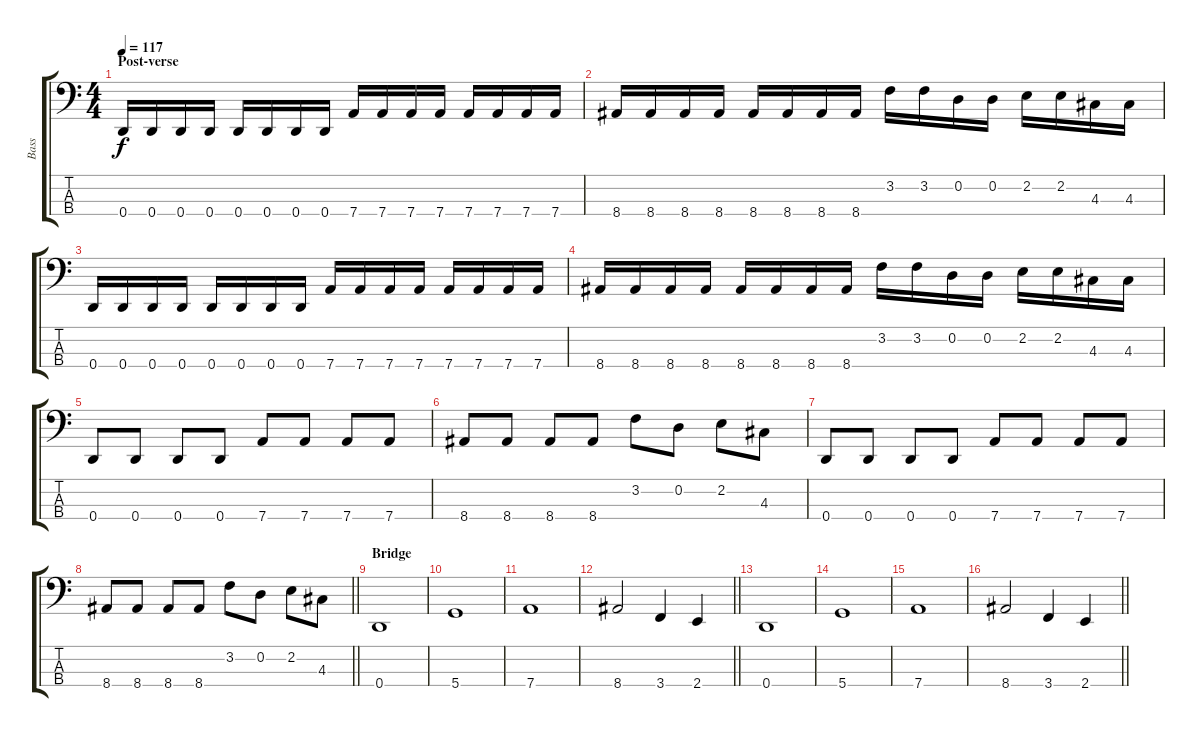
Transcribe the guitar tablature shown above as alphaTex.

\track ("Bass" "Bass") {instrument electricbassfinger}
\staff {score tabs}
\tuning (G2 D2 A1 D1) {hide}
\ts (4 4)
\section ("" "Post-verse")
\tempo 117
\clef f4
\ks c
0.4.16{dy f} 0.4.16 0.4.16 0.4.16 0.4.16 0.4.16 0.4.16 0.4.16 7.4.16 7.4.16 7.4.16 7.4.16 7.4.16 7.4.16 7.4.16 7.4.16 |
8.4.16 8.4.16 8.4.16 8.4.16 8.4.16 8.4.16 8.4.16 8.4.16 3.2.16 3.2.16 0.2.16 0.2.16 2.2.16 2.2.16 4.3.16 4.3.16 |
0.4.16 0.4.16 0.4.16 0.4.16 0.4.16 0.4.16 0.4.16 0.4.16 7.4.16 7.4.16 7.4.16 7.4.16 7.4.16 7.4.16 7.4.16 7.4.16 |
8.4.16 8.4.16 8.4.16 8.4.16 8.4.16 8.4.16 8.4.16 8.4.16 3.2.16 3.2.16 0.2.16 0.2.16 2.2.16 2.2.16 4.3.16 4.3.16 |
0.4.8 0.4.8 0.4.8 0.4.8 7.4.8 7.4.8 7.4.8 7.4.8 |
8.4.8 8.4.8 8.4.8 8.4.8 3.2.8 0.2.8 2.2.8 4.3.8 |
0.4.8 0.4.8 0.4.8 0.4.8 7.4.8 7.4.8 7.4.8 7.4.8 |
\barLineRight lightlight
8.4.8 8.4.8 8.4.8 8.4.8 3.2.8 0.2.8 2.2.8 4.3.8 |
\section ("" "Bridge")
0.4.1 |
5.4.1 |
7.4.1 |
\barLineRight lightlight
8.4.2 3.4.4 2.4.4 |
0.4.1 |
5.4.1 |
7.4.1 |
\barLineRight lightlight
8.4.2 3.4.4 2.4.4
